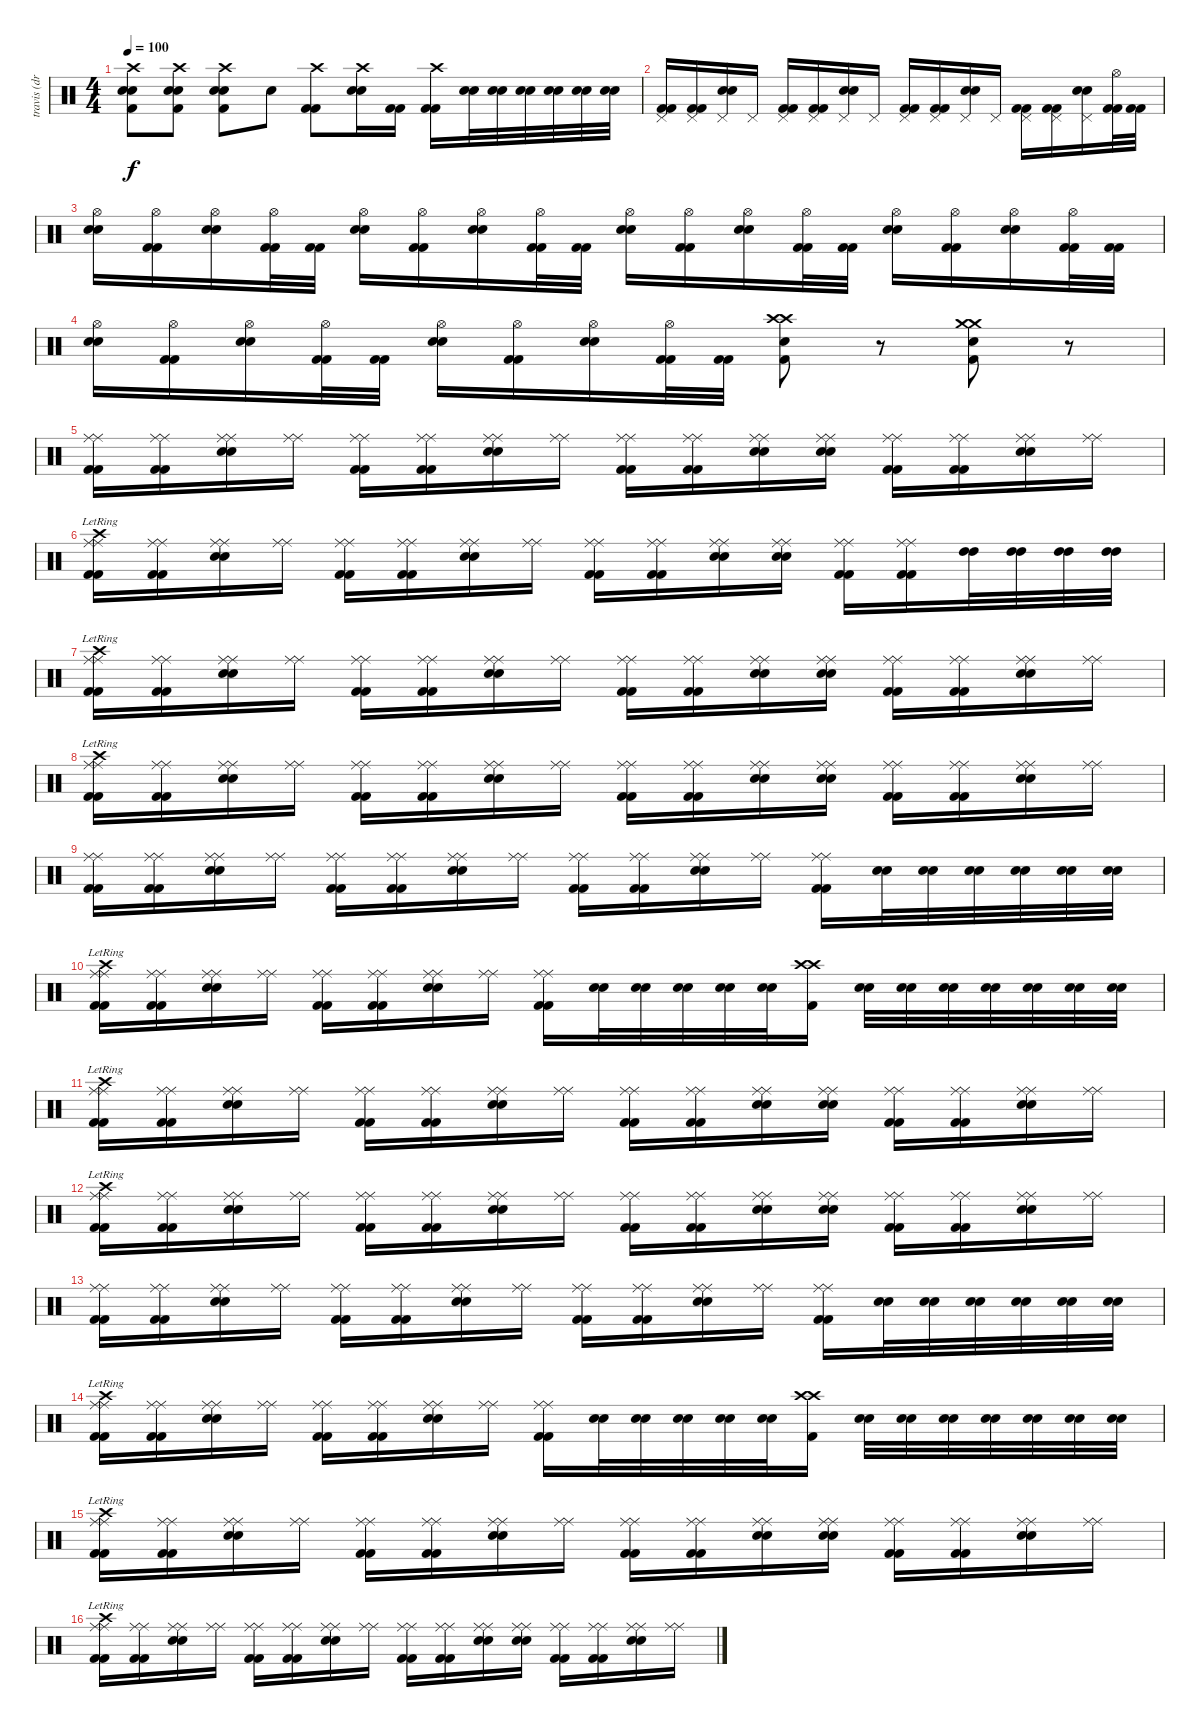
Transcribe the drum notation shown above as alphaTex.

\track ("travis (drums)" "travis (dr") {instrument percussion}
\staff {score}
\articulation defaults
\ts (4 4)
\tempo 100
\clef neutral
\ks c
("Snare (hit) 2" "Snare (hit) 2" "Kick (hit) 2" "Crash high (hit)").8{dy f} ("Snare (hit) 2" "Snare (hit) 2" "Kick (hit) 2" "Crash high (hit)").8 ("Snare (hit) 2" "Snare (hit) 2" "Kick (hit) 2" "Crash high (hit)").8 "Snare (hit) 2".8 ("Kick (hit) 2" "Kick (hit) 2" "Crash high (hit)").8 ("Snare (hit) 2" "Snare (hit) 2" "Crash high (hit)").16 ("Kick (hit) 2" "Kick (hit) 2").16 ("Kick (hit) 2" "Kick (hit) 2" "Crash high (hit)").16 ("Snare (hit) 2" "Snare (hit) 2").32 ("Snare (hit) 2" "Snare (hit) 2").32 ("Snare (hit) 2" "Snare (hit) 2").32 ("Snare (hit) 2" "Snare (hit) 2").32 ("Snare (hit) 2" "Snare (hit) 2").32 ("Snare (hit) 2" "Snare (hit) 2").32 |
("Kick (hit) 2" "Kick (hit) 2" "Pedal Hi-Hat (hit)").16 ("Kick (hit) 2" "Kick (hit) 2" "Pedal Hi-Hat (hit)").16 ("Snare (hit) 2" "Snare (hit) 2" "Pedal Hi-Hat (hit)").16 "Pedal Hi-Hat (hit)".16 ("Kick (hit) 2" "Kick (hit) 2" "Pedal Hi-Hat (hit)").16 ("Kick (hit) 2" "Kick (hit) 2" "Pedal Hi-Hat (hit)").16 ("Snare (hit) 2" "Snare (hit) 2" "Pedal Hi-Hat (hit)").16 "Pedal Hi-Hat (hit)".16 ("Kick (hit) 2" "Kick (hit) 2" "Pedal Hi-Hat (hit)").16 ("Kick (hit) 2" "Kick (hit) 2" "Pedal Hi-Hat (hit)").16 ("Snare (hit) 2" "Snare (hit) 2" "Pedal Hi-Hat (hit)").16 "Pedal Hi-Hat (hit)".16 ("Kick (hit) 2" "Kick (hit) 2" "Pedal Hi-Hat (hit)").16 ("Kick (hit) 2" "Kick (hit) 2" "Pedal Hi-Hat (hit)").16 ("Snare (hit) 2" "Snare (hit) 2" "Pedal Hi-Hat (hit)").16 ("Kick (hit) 2" "Kick (hit) 2" "Hi-Hat (open)").32 ("Kick (hit) 2" "Kick (hit) 2").32 |
("Snare (hit) 2" "Snare (hit) 2" "Hi-Hat (open)").16 ("Kick (hit) 2" "Kick (hit) 2" "Hi-Hat (open)").16 ("Snare (hit) 2" "Snare (hit) 2" "Hi-Hat (open)").16 ("Kick (hit) 2" "Kick (hit) 2" "Hi-Hat (open)").32 ("Kick (hit) 2" "Kick (hit) 2").32 ("Snare (hit) 2" "Snare (hit) 2" "Hi-Hat (open)").16 ("Kick (hit) 2" "Kick (hit) 2" "Hi-Hat (open)").16 ("Snare (hit) 2" "Snare (hit) 2" "Hi-Hat (open)").16 ("Kick (hit) 2" "Kick (hit) 2" "Hi-Hat (open)").32 ("Kick (hit) 2" "Kick (hit) 2").32 ("Snare (hit) 2" "Snare (hit) 2" "Hi-Hat (open)").16 ("Kick (hit) 2" "Kick (hit) 2" "Hi-Hat (open)").16 ("Snare (hit) 2" "Snare (hit) 2" "Hi-Hat (open)").16 ("Kick (hit) 2" "Kick (hit) 2" "Hi-Hat (open)").32 ("Kick (hit) 2" "Kick (hit) 2").32 ("Snare (hit) 2" "Snare (hit) 2" "Hi-Hat (open)").16 ("Kick (hit) 2" "Kick (hit) 2" "Hi-Hat (open)").16 ("Snare (hit) 2" "Snare (hit) 2" "Hi-Hat (open)").16 ("Kick (hit) 2" "Kick (hit) 2" "Hi-Hat (open)").32 ("Kick (hit) 2" "Kick (hit) 2").32 |
("Snare (hit) 2" "Snare (hit) 2" "Hi-Hat (open)").16 ("Kick (hit) 2" "Kick (hit) 2" "Hi-Hat (open)").16 ("Snare (hit) 2" "Snare (hit) 2" "Hi-Hat (open)").16 ("Kick (hit) 2" "Kick (hit) 2" "Hi-Hat (open)").32 ("Kick (hit) 2" "Kick (hit) 2").32 ("Snare (hit) 2" "Snare (hit) 2" "Hi-Hat (open)").16 ("Kick (hit) 2" "Kick (hit) 2" "Hi-Hat (open)").16 ("Snare (hit) 2" "Snare (hit) 2" "Hi-Hat (open)").16 ("Kick (hit) 2" "Kick (hit) 2" "Hi-Hat (open)").32 ("Kick (hit) 2" "Kick (hit) 2").32 ("Crash high (hit)" "Crash high (hit)" "Snare (hit) 2" "Kick (hit) 2").8 r.8 ("Crash medium (hit)" "Crash medium (hit)" "Snare (hit) 2" "Kick (hit) 2").8 r.8 |
("Kick (hit) 2" "Kick (hit) 2" "Ride (middle)" "Ride (middle)").16 ("Kick (hit) 2" "Kick (hit) 2" "Ride (middle)" "Ride (middle)").16 ("Snare (hit) 2" "Snare (hit) 2" "Ride (middle)" "Ride (middle)").16 ("Ride (middle)" "Ride (middle)").16 ("Kick (hit) 2" "Kick (hit) 2" "Ride (middle)" "Ride (middle)").16 ("Kick (hit) 2" "Kick (hit) 2" "Ride (middle)" "Ride (middle)").16 ("Snare (hit) 2" "Snare (hit) 2" "Ride (middle)" "Ride (middle)").16 ("Ride (middle)" "Ride (middle)").16 ("Kick (hit) 2" "Kick (hit) 2" "Ride (middle)" "Ride (middle)").16 ("Kick (hit) 2" "Kick (hit) 2" "Ride (middle)" "Ride (middle)").16 ("Snare (hit) 2" "Snare (hit) 2" "Ride (middle)" "Ride (middle)").16 ("Snare (hit) 2" "Snare (hit) 2" "Ride (middle)" "Ride (middle)").16 ("Kick (hit) 2" "Kick (hit) 2" "Ride (middle)" "Ride (middle)").16 ("Kick (hit) 2" "Kick (hit) 2" "Ride (middle)" "Ride (middle)").16 ("Snare (hit) 2" "Snare (hit) 2" "Ride (middle)" "Ride (middle)").16 ("Ride (middle)" "Ride (middle)").16 |
("Kick (hit) 2" "Kick (hit) 2" "Ride (middle)" "Ride (middle)" "Crash high (hit)"{lr}).16 ("Kick (hit) 2" "Kick (hit) 2" "Ride (middle)" "Ride (middle)").16 ("Snare (hit) 2" "Snare (hit) 2" "Ride (middle)" "Ride (middle)").16 ("Ride (middle)" "Ride (middle)").16 ("Kick (hit) 2" "Kick (hit) 2" "Ride (middle)" "Ride (middle)").16 ("Kick (hit) 2" "Kick (hit) 2" "Ride (middle)" "Ride (middle)").16 ("Snare (hit) 2" "Snare (hit) 2" "Ride (middle)" "Ride (middle)").16 ("Ride (middle)" "Ride (middle)").16 ("Kick (hit) 2" "Kick (hit) 2" "Ride (middle)" "Ride (middle)").16 ("Kick (hit) 2" "Kick (hit) 2" "Ride (middle)" "Ride (middle)").16 ("Snare (hit) 2" "Snare (hit) 2" "Ride (middle)" "Ride (middle)").16 ("Snare (hit) 2" "Snare (hit) 2" "Ride (middle)" "Ride (middle)").16 ("Kick (hit) 2" "Kick (hit) 2" "Ride (middle)" "Ride (middle)").16 ("Kick (hit) 2" "Kick (hit) 2" "Ride (middle)" "Ride (middle)").16 ("High Tom (hit)" "High Tom (hit)").32 ("High Tom (hit)" "High Tom (hit)").32 ("High Tom (hit)" "High Tom (hit)").32 ("High Tom (hit)" "High Tom (hit)").32 |
("Kick (hit) 2" "Kick (hit) 2" "Ride (middle)" "Ride (middle)" "Crash high (hit)"{lr}).16 ("Kick (hit) 2" "Kick (hit) 2" "Ride (middle)" "Ride (middle)").16 ("Snare (hit) 2" "Snare (hit) 2" "Ride (middle)" "Ride (middle)").16 ("Ride (middle)" "Ride (middle)").16 ("Kick (hit) 2" "Kick (hit) 2" "Ride (middle)" "Ride (middle)").16 ("Kick (hit) 2" "Kick (hit) 2" "Ride (middle)" "Ride (middle)").16 ("Snare (hit) 2" "Snare (hit) 2" "Ride (middle)" "Ride (middle)").16 ("Ride (middle)" "Ride (middle)").16 ("Kick (hit) 2" "Kick (hit) 2" "Ride (middle)" "Ride (middle)").16 ("Kick (hit) 2" "Kick (hit) 2" "Ride (middle)" "Ride (middle)").16 ("Snare (hit) 2" "Snare (hit) 2" "Ride (middle)" "Ride (middle)").16 ("Snare (hit) 2" "Snare (hit) 2" "Ride (middle)" "Ride (middle)").16 ("Kick (hit) 2" "Kick (hit) 2" "Ride (middle)" "Ride (middle)").16 ("Kick (hit) 2" "Kick (hit) 2" "Ride (middle)" "Ride (middle)").16 ("Snare (hit) 2" "Snare (hit) 2" "Ride (middle)" "Ride (middle)").16 ("Ride (middle)" "Ride (middle)").16 |
("Kick (hit) 2" "Kick (hit) 2" "Ride (middle)" "Ride (middle)" "Crash high (hit)"{lr}).16 ("Kick (hit) 2" "Kick (hit) 2" "Ride (middle)" "Ride (middle)").16 ("Snare (hit) 2" "Snare (hit) 2" "Ride (middle)" "Ride (middle)").16 ("Ride (middle)" "Ride (middle)").16 ("Kick (hit) 2" "Kick (hit) 2" "Ride (middle)" "Ride (middle)").16 ("Kick (hit) 2" "Kick (hit) 2" "Ride (middle)" "Ride (middle)").16 ("Snare (hit) 2" "Snare (hit) 2" "Ride (middle)" "Ride (middle)").16 ("Ride (middle)" "Ride (middle)").16 ("Kick (hit) 2" "Kick (hit) 2" "Ride (middle)" "Ride (middle)").16 ("Kick (hit) 2" "Kick (hit) 2" "Ride (middle)" "Ride (middle)").16 ("Snare (hit) 2" "Snare (hit) 2" "Ride (middle)" "Ride (middle)").16 ("Snare (hit) 2" "Snare (hit) 2" "Ride (middle)" "Ride (middle)").16 ("Kick (hit) 2" "Kick (hit) 2" "Ride (middle)" "Ride (middle)").16 ("Kick (hit) 2" "Kick (hit) 2" "Ride (middle)" "Ride (middle)").16 ("Snare (hit) 2" "Snare (hit) 2" "Ride (middle)" "Ride (middle)").16 ("Ride (middle)" "Ride (middle)").16 |
("Kick (hit) 2" "Kick (hit) 2" "Ride (middle)" "Ride (middle)").16 ("Kick (hit) 2" "Kick (hit) 2" "Ride (middle)" "Ride (middle)").16 ("Snare (hit) 2" "Snare (hit) 2" "Ride (middle)" "Ride (middle)").16 ("Ride (middle)" "Ride (middle)").16 ("Kick (hit) 2" "Kick (hit) 2" "Ride (middle)" "Ride (middle)").16 ("Kick (hit) 2" "Kick (hit) 2" "Ride (middle)" "Ride (middle)").16 ("Snare (hit) 2" "Snare (hit) 2" "Ride (middle)" "Ride (middle)").16 ("Ride (middle)" "Ride (middle)").16 ("Kick (hit) 2" "Kick (hit) 2" "Ride (middle)" "Ride (middle)").16 ("Kick (hit) 2" "Kick (hit) 2" "Ride (middle)" "Ride (middle)").16 ("Snare (hit) 2" "Snare (hit) 2" "Ride (middle)" "Ride (middle)").16 ("Ride (middle)" "Ride (middle)").16 ("Kick (hit) 2" "Kick (hit) 2" "Ride (middle)" "Ride (middle)").16 ("Snare (hit) 2" "Snare (hit) 2").32 ("Snare (hit) 2" "Snare (hit) 2").32 ("Snare (hit) 2" "Snare (hit) 2").32 ("Snare (hit) 2" "Snare (hit) 2").32 ("Snare (hit) 2" "Snare (hit) 2").32 ("Snare (hit) 2" "Snare (hit) 2").32 |
("Kick (hit) 2" "Kick (hit) 2" "Ride (middle)" "Ride (middle)" "Crash high (hit)"{lr}).16 ("Kick (hit) 2" "Kick (hit) 2" "Ride (middle)" "Ride (middle)").16 ("Snare (hit) 2" "Snare (hit) 2" "Ride (middle)" "Ride (middle)").16 ("Ride (middle)" "Ride (middle)").16 ("Kick (hit) 2" "Kick (hit) 2" "Ride (middle)" "Ride (middle)").16 ("Kick (hit) 2" "Kick (hit) 2" "Ride (middle)" "Ride (middle)").16 ("Snare (hit) 2" "Snare (hit) 2" "Ride (middle)" "Ride (middle)").16 ("Ride (middle)" "Ride (middle)").16 ("Kick (hit) 2" "Kick (hit) 2" "Ride (middle)" "Ride (middle)").16 ("Snare (hit) 2" "Snare (hit) 2").32 ("Snare (hit) 2" "Snare (hit) 2").32 ("Snare (hit) 2" "Snare (hit) 2").32 ("Snare (hit) 2" "Snare (hit) 2").32 ("Snare (hit) 2" "Snare (hit) 2").32 ("Crash high (hit)" "Crash high (hit)" "Kick (hit) 2").16 ("Snare (hit) 2" "Snare (hit) 2").32 ("Snare (hit) 2" "Snare (hit) 2").32 ("Snare (hit) 2" "Snare (hit) 2").32 ("Snare (hit) 2" "Snare (hit) 2").32 ("Snare (hit) 2" "Snare (hit) 2").32 ("Snare (hit) 2" "Snare (hit) 2").32 ("Snare (hit) 2" "Snare (hit) 2").32 |
("Kick (hit) 2" "Kick (hit) 2" "Ride (middle)" "Ride (middle)" "Crash high (hit)"{lr}).16 ("Kick (hit) 2" "Kick (hit) 2" "Ride (middle)" "Ride (middle)").16 ("Snare (hit) 2" "Snare (hit) 2" "Ride (middle)" "Ride (middle)").16 ("Ride (middle)" "Ride (middle)").16 ("Kick (hit) 2" "Kick (hit) 2" "Ride (middle)" "Ride (middle)").16 ("Kick (hit) 2" "Kick (hit) 2" "Ride (middle)" "Ride (middle)").16 ("Snare (hit) 2" "Snare (hit) 2" "Ride (middle)" "Ride (middle)").16 ("Ride (middle)" "Ride (middle)").16 ("Kick (hit) 2" "Kick (hit) 2" "Ride (middle)" "Ride (middle)").16 ("Kick (hit) 2" "Kick (hit) 2" "Ride (middle)" "Ride (middle)").16 ("Snare (hit) 2" "Snare (hit) 2" "Ride (middle)" "Ride (middle)").16 ("Snare (hit) 2" "Snare (hit) 2" "Ride (middle)" "Ride (middle)").16 ("Kick (hit) 2" "Kick (hit) 2" "Ride (middle)" "Ride (middle)").16 ("Kick (hit) 2" "Kick (hit) 2" "Ride (middle)" "Ride (middle)").16 ("Snare (hit) 2" "Snare (hit) 2" "Ride (middle)" "Ride (middle)").16 ("Ride (middle)" "Ride (middle)").16 |
("Kick (hit) 2" "Kick (hit) 2" "Ride (middle)" "Ride (middle)" "Crash high (hit)"{lr}).16 ("Kick (hit) 2" "Kick (hit) 2" "Ride (middle)" "Ride (middle)").16 ("Snare (hit) 2" "Snare (hit) 2" "Ride (middle)" "Ride (middle)").16 ("Ride (middle)" "Ride (middle)").16 ("Kick (hit) 2" "Kick (hit) 2" "Ride (middle)" "Ride (middle)").16 ("Kick (hit) 2" "Kick (hit) 2" "Ride (middle)" "Ride (middle)").16 ("Snare (hit) 2" "Snare (hit) 2" "Ride (middle)" "Ride (middle)").16 ("Ride (middle)" "Ride (middle)").16 ("Kick (hit) 2" "Kick (hit) 2" "Ride (middle)" "Ride (middle)").16 ("Kick (hit) 2" "Kick (hit) 2" "Ride (middle)" "Ride (middle)").16 ("Snare (hit) 2" "Snare (hit) 2" "Ride (middle)" "Ride (middle)").16 ("Snare (hit) 2" "Snare (hit) 2" "Ride (middle)" "Ride (middle)").16 ("Kick (hit) 2" "Kick (hit) 2" "Ride (middle)" "Ride (middle)").16 ("Kick (hit) 2" "Kick (hit) 2" "Ride (middle)" "Ride (middle)").16 ("Snare (hit) 2" "Snare (hit) 2" "Ride (middle)" "Ride (middle)").16 ("Ride (middle)" "Ride (middle)").16 |
("Kick (hit) 2" "Kick (hit) 2" "Ride (middle)" "Ride (middle)").16 ("Kick (hit) 2" "Kick (hit) 2" "Ride (middle)" "Ride (middle)").16 ("Snare (hit) 2" "Snare (hit) 2" "Ride (middle)" "Ride (middle)").16 ("Ride (middle)" "Ride (middle)").16 ("Kick (hit) 2" "Kick (hit) 2" "Ride (middle)" "Ride (middle)").16 ("Kick (hit) 2" "Kick (hit) 2" "Ride (middle)" "Ride (middle)").16 ("Snare (hit) 2" "Snare (hit) 2" "Ride (middle)" "Ride (middle)").16 ("Ride (middle)" "Ride (middle)").16 ("Kick (hit) 2" "Kick (hit) 2" "Ride (middle)" "Ride (middle)").16 ("Kick (hit) 2" "Kick (hit) 2" "Ride (middle)" "Ride (middle)").16 ("Snare (hit) 2" "Snare (hit) 2" "Ride (middle)" "Ride (middle)").16 ("Ride (middle)" "Ride (middle)").16 ("Kick (hit) 2" "Kick (hit) 2" "Ride (middle)" "Ride (middle)").16 ("Snare (hit) 2" "Snare (hit) 2").32 ("Snare (hit) 2" "Snare (hit) 2").32 ("Snare (hit) 2" "Snare (hit) 2").32 ("Snare (hit) 2" "Snare (hit) 2").32 ("Snare (hit) 2" "Snare (hit) 2").32 ("Snare (hit) 2" "Snare (hit) 2").32 |
("Kick (hit) 2" "Kick (hit) 2" "Ride (middle)" "Ride (middle)" "Crash high (hit)"{lr}).16 ("Kick (hit) 2" "Kick (hit) 2" "Ride (middle)" "Ride (middle)").16 ("Snare (hit) 2" "Snare (hit) 2" "Ride (middle)" "Ride (middle)").16 ("Ride (middle)" "Ride (middle)").16 ("Kick (hit) 2" "Kick (hit) 2" "Ride (middle)" "Ride (middle)").16 ("Kick (hit) 2" "Kick (hit) 2" "Ride (middle)" "Ride (middle)").16 ("Snare (hit) 2" "Snare (hit) 2" "Ride (middle)" "Ride (middle)").16 ("Ride (middle)" "Ride (middle)").16 ("Kick (hit) 2" "Kick (hit) 2" "Ride (middle)" "Ride (middle)").16 ("Snare (hit) 2" "Snare (hit) 2").32 ("Snare (hit) 2" "Snare (hit) 2").32 ("Snare (hit) 2" "Snare (hit) 2").32 ("Snare (hit) 2" "Snare (hit) 2").32 ("Snare (hit) 2" "Snare (hit) 2").32 ("Crash high (hit)" "Crash high (hit)" "Kick (hit) 2").16 ("Snare (hit) 2" "Snare (hit) 2").32 ("Snare (hit) 2" "Snare (hit) 2").32 ("Snare (hit) 2" "Snare (hit) 2").32 ("Snare (hit) 2" "Snare (hit) 2").32 ("Snare (hit) 2" "Snare (hit) 2").32 ("Snare (hit) 2" "Snare (hit) 2").32 ("Snare (hit) 2" "Snare (hit) 2").32 |
("Kick (hit) 2" "Kick (hit) 2" "Ride (middle)" "Ride (middle)" "Crash high (hit)"{lr}).16 ("Kick (hit) 2" "Kick (hit) 2" "Ride (middle)" "Ride (middle)").16 ("Snare (hit) 2" "Snare (hit) 2" "Ride (middle)" "Ride (middle)").16 ("Ride (middle)" "Ride (middle)").16 ("Kick (hit) 2" "Kick (hit) 2" "Ride (middle)" "Ride (middle)").16 ("Kick (hit) 2" "Kick (hit) 2" "Ride (middle)" "Ride (middle)").16 ("Snare (hit) 2" "Snare (hit) 2" "Ride (middle)" "Ride (middle)").16 ("Ride (middle)" "Ride (middle)").16 ("Kick (hit) 2" "Kick (hit) 2" "Ride (middle)" "Ride (middle)").16 ("Kick (hit) 2" "Kick (hit) 2" "Ride (middle)" "Ride (middle)").16 ("Snare (hit) 2" "Snare (hit) 2" "Ride (middle)" "Ride (middle)").16 ("Snare (hit) 2" "Snare (hit) 2" "Ride (middle)" "Ride (middle)").16 ("Kick (hit) 2" "Kick (hit) 2" "Ride (middle)" "Ride (middle)").16 ("Kick (hit) 2" "Kick (hit) 2" "Ride (middle)" "Ride (middle)").16 ("Snare (hit) 2" "Snare (hit) 2" "Ride (middle)" "Ride (middle)").16 ("Ride (middle)" "Ride (middle)").16 |
("Kick (hit) 2" "Kick (hit) 2" "Ride (middle)" "Ride (middle)" "Crash high (hit)"{lr}).16 ("Kick (hit) 2" "Kick (hit) 2" "Ride (middle)" "Ride (middle)").16 ("Snare (hit) 2" "Snare (hit) 2" "Ride (middle)" "Ride (middle)").16 ("Ride (middle)" "Ride (middle)").16 ("Kick (hit) 2" "Kick (hit) 2" "Ride (middle)" "Ride (middle)").16 ("Kick (hit) 2" "Kick (hit) 2" "Ride (middle)" "Ride (middle)").16 ("Snare (hit) 2" "Snare (hit) 2" "Ride (middle)" "Ride (middle)").16 ("Ride (middle)" "Ride (middle)").16 ("Kick (hit) 2" "Kick (hit) 2" "Ride (middle)" "Ride (middle)").16 ("Kick (hit) 2" "Kick (hit) 2" "Ride (middle)" "Ride (middle)").16 ("Snare (hit) 2" "Snare (hit) 2" "Ride (middle)" "Ride (middle)").16 ("Snare (hit) 2" "Snare (hit) 2" "Ride (middle)" "Ride (middle)").16 ("Kick (hit) 2" "Kick (hit) 2" "Ride (middle)" "Ride (middle)").16 ("Kick (hit) 2" "Kick (hit) 2" "Ride (middle)" "Ride (middle)").16 ("Snare (hit) 2" "Snare (hit) 2" "Ride (middle)" "Ride (middle)").16 ("Ride (middle)" "Ride (middle)").16
